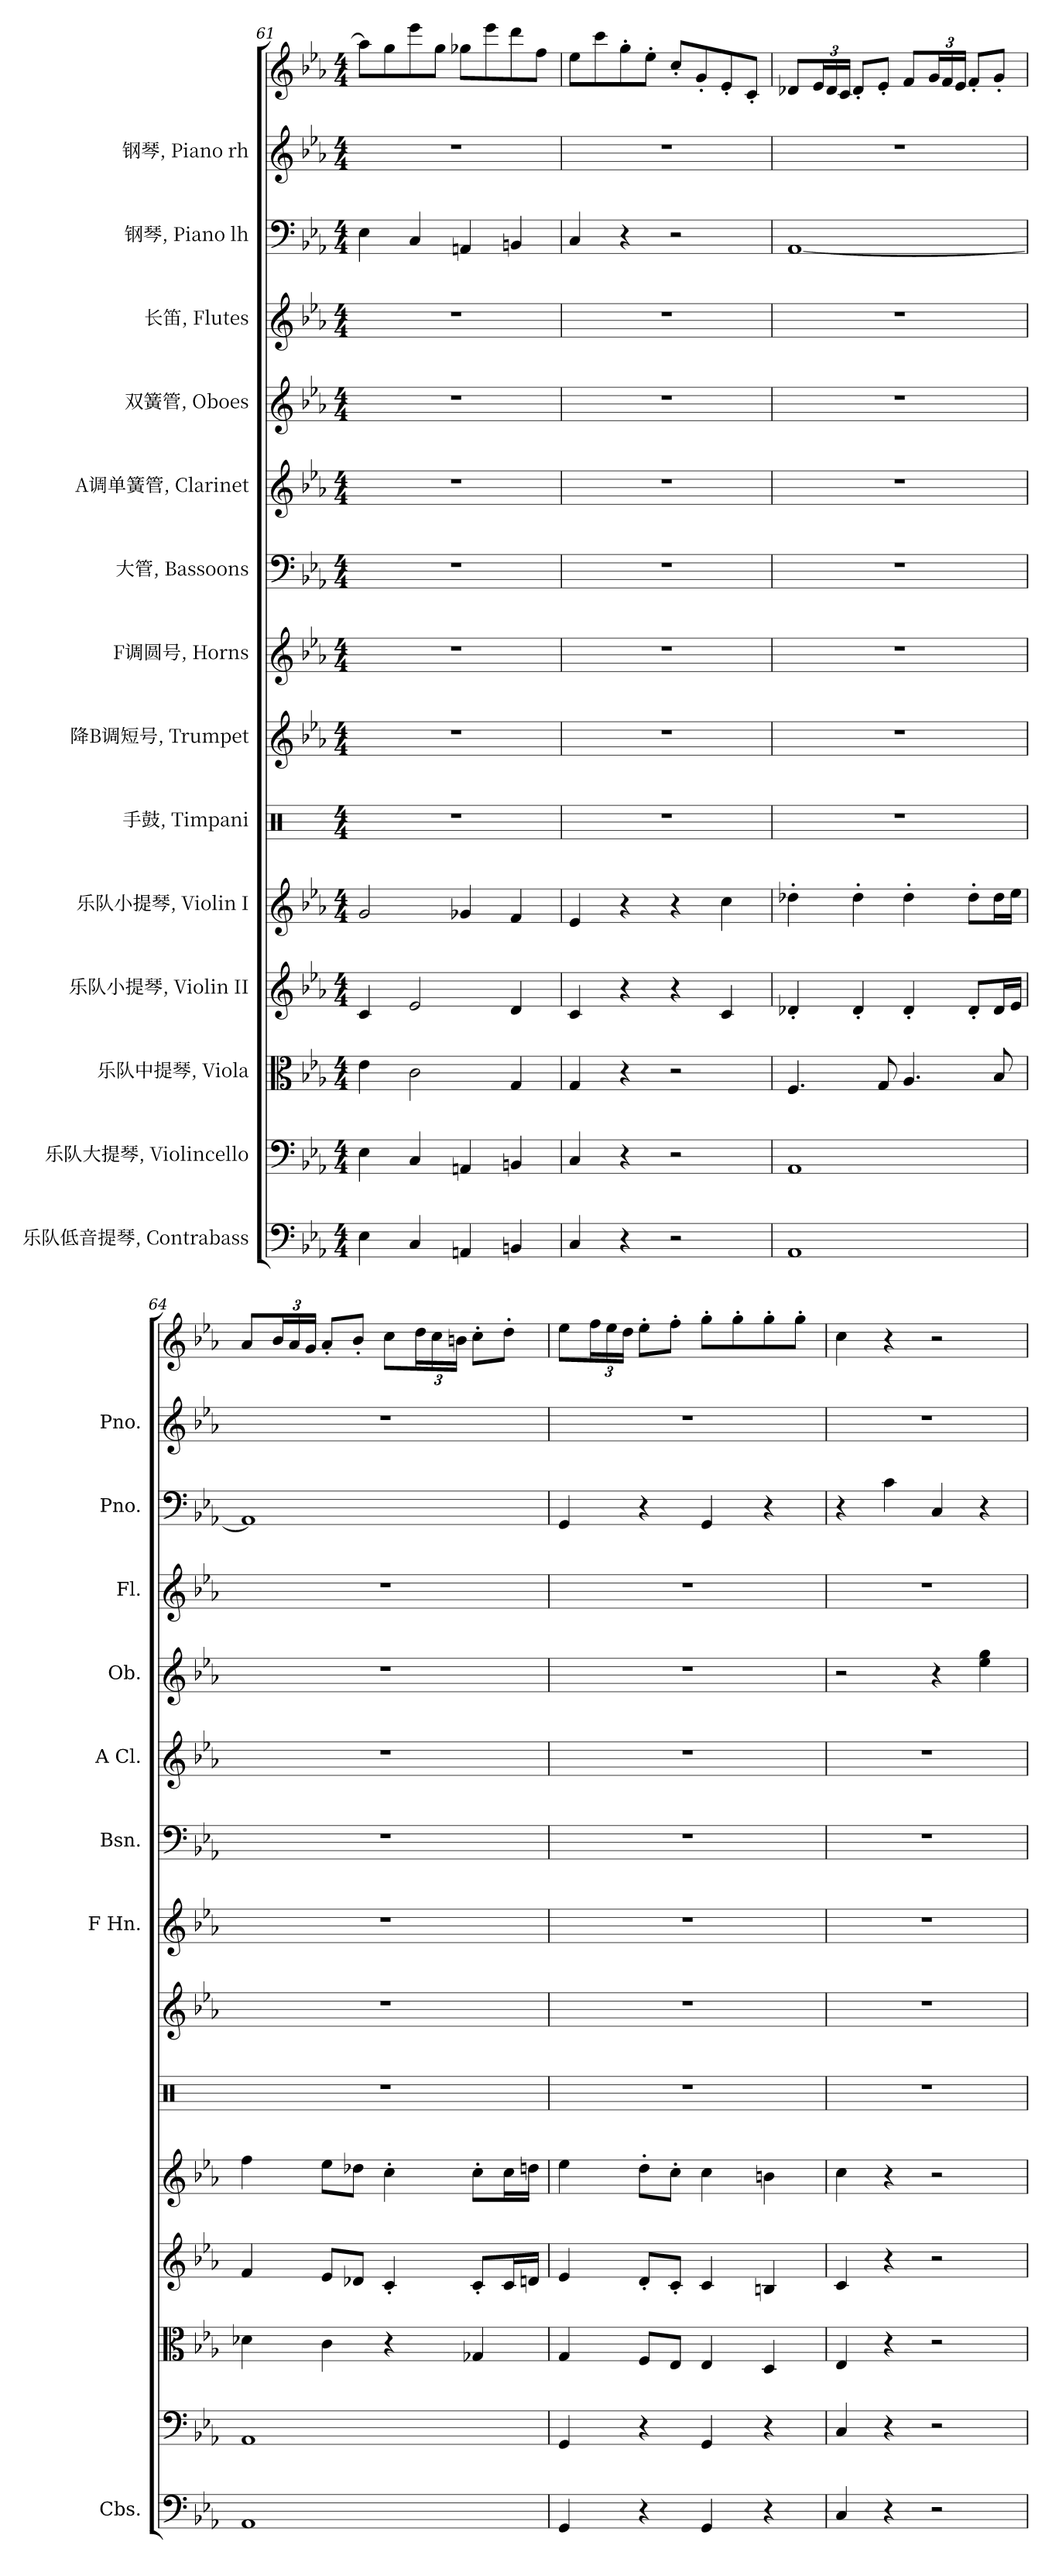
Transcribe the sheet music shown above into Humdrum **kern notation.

**kern	**kern	**kern	**kern	**kern	**kern	**kern	**kern	**kern	**kern	**kern	**kern	**kern	**kern	**kern
*part14	*part13	*part12	*part11	*part10	*part9	*part8	*part7	*part6	*part5	*part4	*part3	*part2	*part1	*part1
*staff15	*staff14	*staff13	*staff12	*staff11	*staff10	*staff9	*staff8	*staff7	*staff6	*staff5	*staff4	*staff3	*staff2	*staff1
*I"乐队低音提琴, Contrabass	*I"乐队大提琴, Violincello	*I"乐队中提琴, Viola	*I"乐队小提琴, Violin II	*I"乐队小提琴, Violin I	*I"手鼓, Timpani	*I"降B调短号, Trumpet	*I"F调圆号, Horns	*I"大管, Bassoons	*I"A调单簧管, Clarinet	*I"双簧管, Oboes	*I"长笛, Flutes	*I"钢琴, Piano lh	*I"钢琴, Piano rh	*
*I'Cbs.	*	*	*	*	*	*	*I'F Hn.	*I'Bsn.	*I'A Cl.	*I'Ob.	*I'Fl.	*I'Pno.	*I'Pno.	*
!!LO:PB:g=z
*clefF4	*clefF4	*clefC3	*clefG2	*clefG2	*clefX	*clefG2	*clefG2	*clefF4	*clefG2	*clefG2	*clefG2	*clefF4	*clefG2	*clefG2
*ITrd7c12	*	*	*	*	*	*ITrd1c2	*ITrd4c7	*	*ITrd2c3	*	*	*	*	*
*k[b-e-a-]	*k[b-e-a-]	*k[b-e-a-]	*k[b-e-a-]	*k[b-e-a-]	*k[]	*k[b-e-a-d-g-]	*k[b-e-a-d-]	*k[b-e-a-]	*k[]	*k[b-e-a-]	*k[b-e-a-]	*k[b-e-a-]	*k[b-e-a-]	*k[b-e-a-]
*M4/4	*M4/4	*M4/4	*M4/4	*M4/4	*M4/4	*M4/4	*M4/4	*M4/4	*M4/4	*M4/4	*M4/4	*M4/4	*M4/4	*M4/4
=61	=61	=61	=61	=61	=61	=61	=61	=61	=61	=61	=61	=61	=61	=61
4EE-\	4E-\	4e-\	4c/	2g/	1r	1r	1r	1r	1r	1r	1r	4E-\	1r	8aa-\L]
.	.	.	.	.	.	.	.	.	.	.	.	.	.	8gg\
4CC/	4C/	2c\	2e-/	.	.	.	.	.	.	.	.	4C/	.	8eee-\
.	.	.	.	.	.	.	.	.	.	.	.	.	.	8gg\J
4AAAn/	4AAn/	.	.	4g-X/	.	.	.	.	.	.	.	4AAn/	.	8gg-X\L
.	.	.	.	.	.	.	.	.	.	.	.	.	.	8eee-\
4BBBn/	4BBn/	4G/	4d/	4f/	.	.	.	.	.	.	.	4BBn/	.	8ddd\
.	.	.	.	.	.	.	.	.	.	.	.	.	.	8ff\J
=62	=62	=62	=62	=62	=62	=62	=62	=62	=62	=62	=62	=62	=62	=62
4CC/	4C/	4G/	4c/	4e-/	1r	1r	1r	1r	1r	1r	1r	4C/	1r	8ee-\L
.	.	.	.	.	.	.	.	.	.	.	.	.	.	8ccc\
4r	4r	4r	4r	4r	.	.	.	.	.	.	.	4r	.	8gg'\
.	.	.	.	.	.	.	.	.	.	.	.	.	.	8ee-'\J
2r	2r	2r	4r	4r	.	.	.	.	.	.	.	2r	.	8cc'/L
.	.	.	.	.	.	.	.	.	.	.	.	.	.	8g'/
.	.	.	4c/	4cc\	.	.	.	.	.	.	.	.	.	8e-'/
.	.	.	.	.	.	.	.	.	.	.	.	.	.	8c'/J
=63	=63	=63	=63	=63	=63	=63	=63	=63	=63	=63	=63	=63	=63	=63
1AAA-	1AA-	4.F/	4d-X'/	4dd-X'\	1r	1r	1r	1r	1r	1r	1r	[1AA-	1r	8d-X/L
*	*	*	*	*	*	*	*	*	*	*	*	*	*	*Xbrackettup
.	.	.	.	.	.	.	.	.	.	.	.	.	.	24e-/L
.	.	.	.	.	.	.	.	.	.	.	.	.	.	24d-/
.	.	.	.	.	.	.	.	.	.	.	.	.	.	24c/JJ
.	.	.	4d-'/	4dd-'\	.	.	.	.	.	.	.	.	.	8d-'/L
.	.	8G/	.	.	.	.	.	.	.	.	.	.	.	8e-'/J
.	.	4.A-/	4d-'/	4dd-'\	.	.	.	.	.	.	.	.	.	8f/L
.	.	.	.	.	.	.	.	.	.	.	.	.	.	24g/L
.	.	.	.	.	.	.	.	.	.	.	.	.	.	24f/
.	.	.	.	.	.	.	.	.	.	.	.	.	.	24e-/JJ
.	.	.	8d-'/L	8dd-'\L	.	.	.	.	.	.	.	.	.	8f'/L
.	.	8B-/	16d-/L	16dd-\L	.	.	.	.	.	.	.	.	.	8g'/J
.	.	.	16e-/JJ	16ee-\JJ	.	.	.	.	.	.	.	.	.	.
!!LO:PB:g=z
=64	=64	=64	=64	=64	=64	=64	=64	=64	=64	=64	=64	=64	=64	=64
1AAA-	1AA-	4d-X\	4f/	4ff\	1r	1r	1r	1r	1r	1r	1r	1AA-]	1r	8a-/L
.	.	.	.	.	.	.	.	.	.	.	.	.	.	24b-/L
.	.	.	.	.	.	.	.	.	.	.	.	.	.	24a-/
.	.	.	.	.	.	.	.	.	.	.	.	.	.	24g/JJ
.	.	4c\	8e-/L	8ee-\L	.	.	.	.	.	.	.	.	.	8a-'/L
.	.	.	8d-X/J	8dd-X\J	.	.	.	.	.	.	.	.	.	8b-'/J
.	.	4r	4c'/	4cc'\	.	.	.	.	.	.	.	.	.	8cc\L
.	.	.	.	.	.	.	.	.	.	.	.	.	.	24dd\L
.	.	.	.	.	.	.	.	.	.	.	.	.	.	24cc\
.	.	.	.	.	.	.	.	.	.	.	.	.	.	24bn\JJ
.	.	4G-X/	8c'/L	8cc'\L	.	.	.	.	.	.	.	.	.	8cc'\L
.	.	.	16c/L	16cc\L	.	.	.	.	.	.	.	.	.	8dd'\J
.	.	.	16dn/JJ	16ddn\JJ	.	.	.	.	.	.	.	.	.	.
=65	=65	=65	=65	=65	=65	=65	=65	=65	=65	=65	=65	=65	=65	=65
4GGG/	4GG/	4G/	4e-/	4ee-\	1r	1r	1r	1r	1r	1r	1r	4GG/	1r	8ee-\L
.	.	.	.	.	.	.	.	.	.	.	.	.	.	24ff\L
.	.	.	.	.	.	.	.	.	.	.	.	.	.	24ee-\
.	.	.	.	.	.	.	.	.	.	.	.	.	.	24dd\JJ
4r	4r	8F/L	8d'/L	8dd'\L	.	.	.	.	.	.	.	4r	.	8ee-'\L
.	.	8E-/J	8c'/J	8cc'\J	.	.	.	.	.	.	.	.	.	8ff'\J
4GGG/	4GG/	4E-/	4c/	4cc\	.	.	.	.	.	.	.	4GG/	.	8gg'\L
.	.	.	.	.	.	.	.	.	.	.	.	.	.	8gg'\
4r	4r	4D/	4Bn/	4bn\	.	.	.	.	.	.	.	4r	.	8gg'\
.	.	.	.	.	.	.	.	.	.	.	.	.	.	8gg'\J
=66	=66	=66	=66	=66	=66	=66	=66	=66	=66	=66	=66	=66	=66	=66
4CC/	4C/	4E-/	4c/	4cc\	1r	1r	1r	1r	1r	2r	1r	4r	1r	4cc\
4r	4r	4r	4r	4r	.	.	.	.	.	.	.	4c\	.	4r
2r	2r	2r	2r	2r	.	.	.	.	.	4r	.	4C/	.	2r
.	.	.	.	.	.	.	.	.	.	4ee-\ 4gg\	.	4r	.	.
=	=	=	=	=	=	=	=	=	=	=	=	=	=	=
*-	*-	*-	*-	*-	*-	*-	*-	*-	*-	*-	*-	*-	*-	*-
